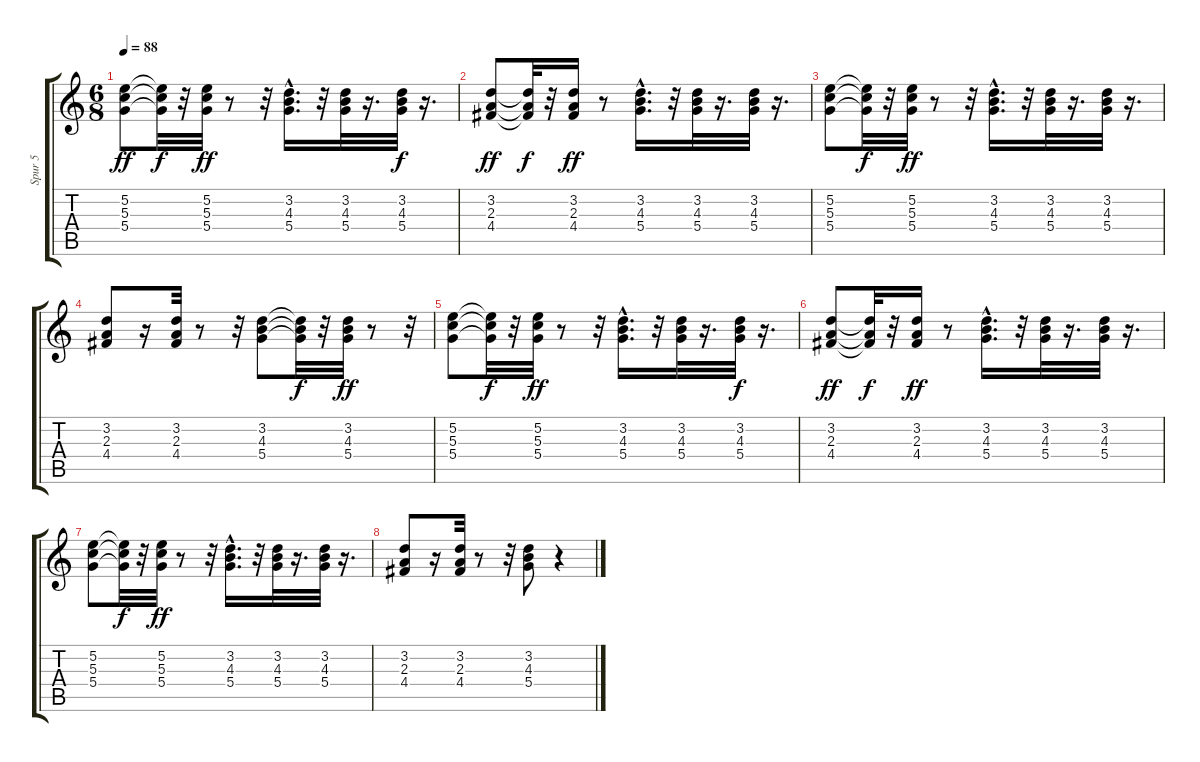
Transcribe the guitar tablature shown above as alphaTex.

\track ("Spur 5" "Spur 5") {instrument acousticguitarsteel}
\staff {score tabs}
\tuning (E4 B3 G3 D3 A2 E2) {hide}
\ts (6 8)
\tempo 88
\clef g2
\ks c
(5.2 5.3 5.4).8{dy ff} (5.2{t} 5.3{t} 5.4{t}).32{dy f} r.32 (5.2 5.3 5.4).32{dy ff} r.8 r.32 (3.2{hac} 4.3{hac} 5.4{hac}).16{d} r.32 (3.2 4.3 5.4).32 r.16{d} (3.2 4.3 5.4).32{dy f} r.16{d} |
(3.2 2.3 4.4).8{dy ff} (3.2{t} 2.3{t} 4.4{t}).32{dy f} r.32 (3.2 2.3 4.4).16{dy ff} r.8 (3.2{hac} 4.3 5.4{hac}).16{d} r.32 (3.2 4.3 5.4).32 r.16{d} (3.2 4.3 5.4).32 r.16{d} |
(5.2 5.3 5.4).8 (5.2{t} 5.3{t} 5.4{t}).32{dy f} r.32 (5.2 5.3 5.4).32{dy ff} r.8 r.32 (3.2{hac} 4.3{hac} 5.4{hac}).16{d} r.32 (3.2 4.3 5.4).32 r.16{d} (3.2 4.3 5.4).32 r.16{d} |
(3.2 2.3 4.4).8 r.16 (3.2 2.3 4.4).32 r.8 r.32 (3.2 4.3 5.4).8 (3.2{t} 4.3{t} 5.4{t}).32{dy f} r.32 (3.2 4.3 5.4).32{dy ff} r.8 r.32 |
(5.2 5.3 5.4).8 (5.2{t} 5.3{t} 5.4{t}).32{dy f} r.32 (5.2 5.3 5.4).32{dy ff} r.8 r.32 (3.2{hac} 4.3{hac} 5.4{hac}).16{d} r.32 (3.2 4.3 5.4).32 r.16{d} (3.2 4.3 5.4).32{dy f} r.16{d} |
(3.2 2.3 4.4).8{dy ff} (3.2{t} 2.3{t} 4.4{t}).32{dy f} r.32 (3.2 2.3 4.4).16{dy ff} r.8 (3.2{hac} 4.3 5.4{hac}).16{d} r.32 (3.2 4.3 5.4).32 r.16{d} (3.2 4.3 5.4).32 r.16{d} |
(5.2 5.3 5.4).8 (5.2{t} 5.3{t} 5.4{t}).32{dy f} r.32 (5.2 5.3 5.4).32{dy ff} r.8 r.32 (3.2{hac} 4.3{hac} 5.4{hac}).16{d} r.32 (3.2 4.3 5.4).32 r.16{d} (3.2 4.3 5.4).32 r.16{d} |
(3.2 2.3 4.4).8 r.16 (3.2 2.3 4.4).32 r.8 r.32 (3.2 4.3 5.4).8 r.4
